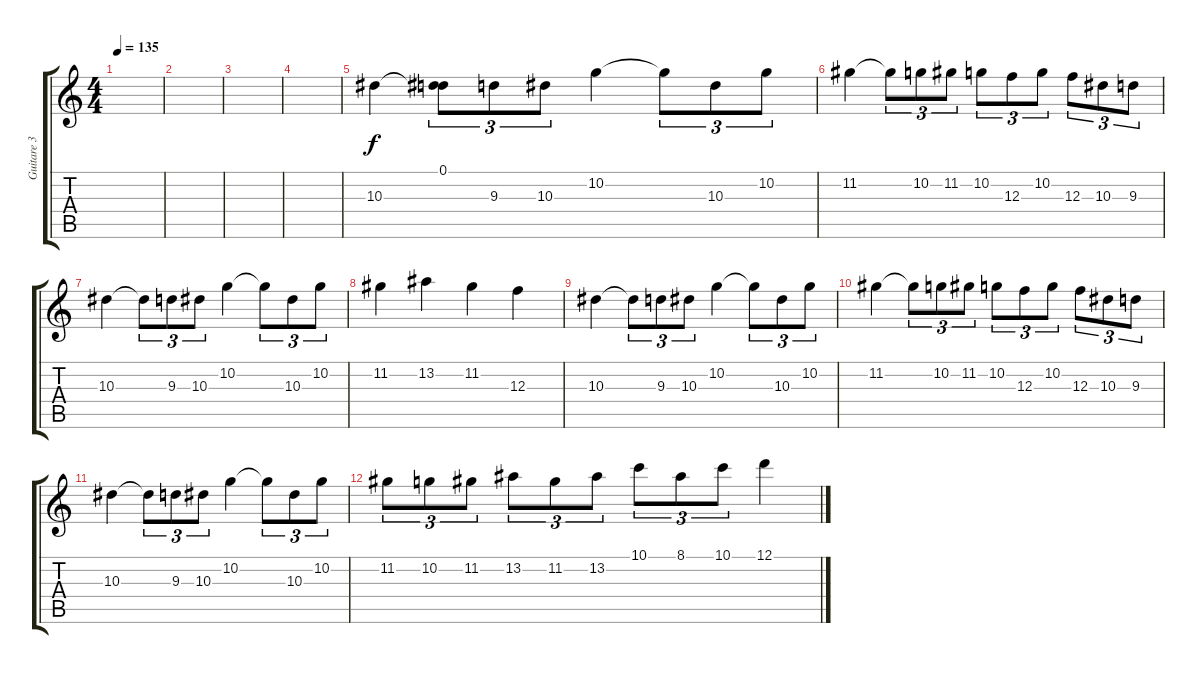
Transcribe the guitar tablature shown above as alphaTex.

\track ("Guitare 3" "Guitare 3") {instrument distortionguitar}
\staff {score tabs}
\tuning (D4 A3 F3 C3 G2 D2) {hide}
\ts (4 4)
\tempo 135
\clef g2
\ks c
|
|
|
|
10.3.4 (0.1 10.3{t}).8{tu (3 2)} 9.3.8{tu (3 2)} 10.3.8{tu (3 2)} 10.2.4 10.2{t}.8{tu (3 2)} 10.3.8{tu (3 2)} 10.2.8{tu (3 2)} |
11.2.4 11.2{t}.8{tu (3 2)} 10.2.8{tu (3 2)} 11.2.8{tu (3 2)} 10.2.8{tu (3 2)} 12.3.8{tu (3 2)} 10.2.8{tu (3 2)} 12.3.8{tu (3 2)} 10.3.8{tu (3 2)} 9.3.8{tu (3 2)} |
10.3.4 10.3{t}.8{tu (3 2)} 9.3.8{tu (3 2)} 10.3.8{tu (3 2)} 10.2.4 10.2{t}.8{tu (3 2)} 10.3.8{tu (3 2)} 10.2.8{tu (3 2)} |
11.2.4 13.2.4 11.2.4 12.3.4 |
10.3.4 10.3{t}.8{tu (3 2)} 9.3.8{tu (3 2)} 10.3.8{tu (3 2)} 10.2.4 10.2{t}.8{tu (3 2)} 10.3.8{tu (3 2)} 10.2.8{tu (3 2)} |
11.2.4 11.2{t}.8{tu (3 2)} 10.2.8{tu (3 2)} 11.2.8{tu (3 2)} 10.2.8{tu (3 2)} 12.3.8{tu (3 2)} 10.2.8{tu (3 2)} 12.3.8{tu (3 2)} 10.3.8{tu (3 2)} 9.3.8{tu (3 2)} |
10.3.4 10.3{t}.8{tu (3 2)} 9.3.8{tu (3 2)} 10.3.8{tu (3 2)} 10.2.4 10.2{t}.8{tu (3 2)} 10.3.8{tu (3 2)} 10.2.8{tu (3 2)} |
11.2.8{tu (3 2)} 10.2.8{tu (3 2)} 11.2.8{tu (3 2)} 13.2.8{tu (3 2)} 11.2.8{tu (3 2)} 13.2.8{tu (3 2)} 10.1.8{tu (3 2)} 8.1.8{tu (3 2)} 10.1.8{tu (3 2)} 12.1.4
